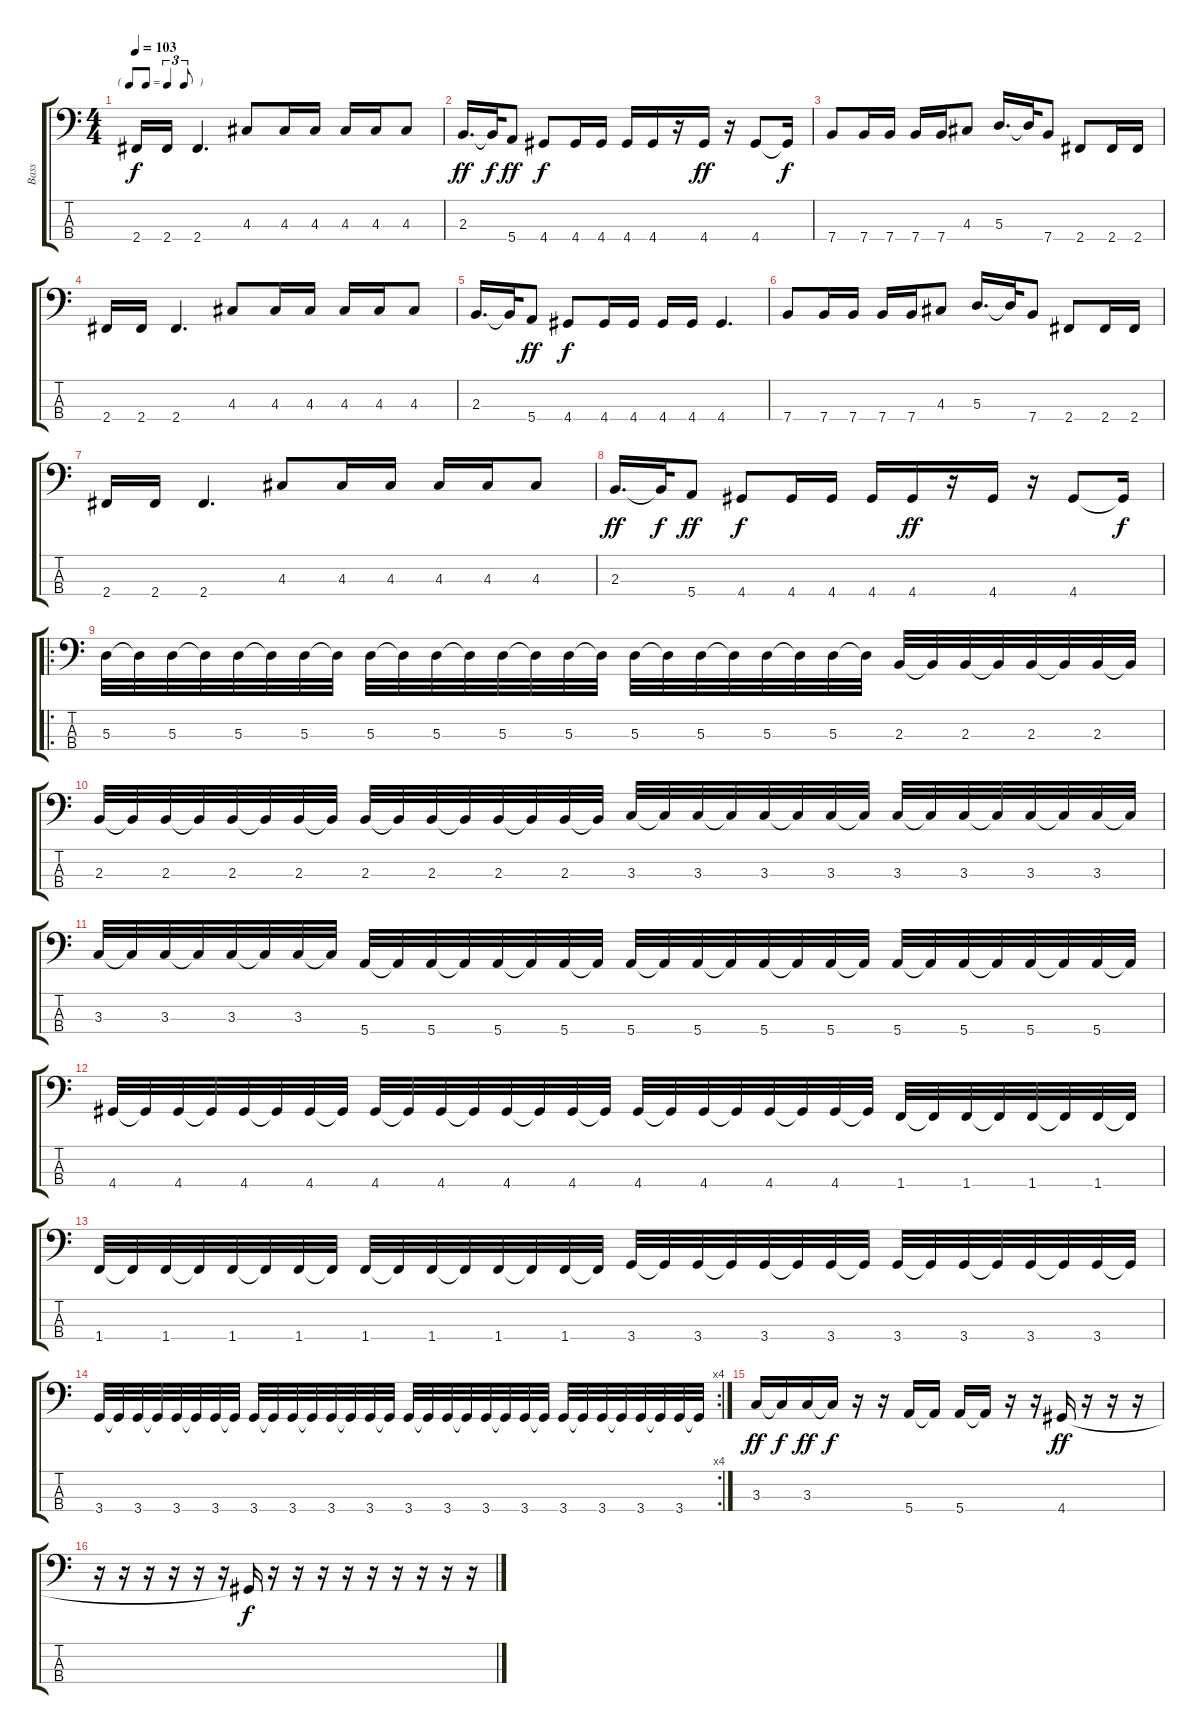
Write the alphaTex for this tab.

\track ("Bass" "Bass") {instrument electricbassfinger}
\staff {score tabs}
\tuning (G2 D2 A1 E1) {hide}
\ts (4 4)
\tf triplet8th
\tempo 103
\clef f4
\ks c
2.4.16{dy f} 2.4.16 2.4.4{d} 4.3.8 4.3.16 4.3.16 4.3.16 4.3.16 4.3.8 |
2.3.16{d dy ff} 2.3{t}.32{dy f} 5.4.8{dy ff} 4.4.8{dy f} 4.4.16 4.4.16 4.4.16 4.4.16 r.16 4.4.16{dy ff} r.16 4.4.8 4.4{t}.16{dy f} |
7.4.8 7.4.16 7.4.16 7.4.16 7.4.16 4.3.8 5.3.16{d} 5.3{t}.32 7.4.8 2.4.8 2.4.16 2.4.16 |
2.4.16 2.4.16 2.4.4{d} 4.3.8 4.3.16 4.3.16 4.3.16 4.3.16 4.3.8 |
2.3.16{d} 2.3{t}.32 5.4.8{dy ff} 4.4.8{dy f} 4.4.16 4.4.16 4.4.16 4.4.16 4.4.4{d} |
7.4.8 7.4.16 7.4.16 7.4.16 7.4.16 4.3.8 5.3.16{d} 5.3{t}.32 7.4.8 2.4.8 2.4.16 2.4.16 |
2.4.16 2.4.16 2.4.4{d} 4.3.8 4.3.16 4.3.16 4.3.16 4.3.16 4.3.8 |
2.3.16{d dy ff} 2.3{t}.32{dy f} 5.4.8{dy ff} 4.4.8{dy f} 4.4.16 4.4.16 4.4.16 4.4.16{dy ff} r.16 4.4.16 r.16 4.4.8 4.4{t}.16{dy f} |
\ro
5.3.32 5.3{t}.32 5.3.32 5.3{t}.32 5.3.32 5.3{t}.32 5.3.32 5.3{t}.32 5.3.32 5.3{t}.32 5.3.32 5.3{t}.32 5.3.32 5.3{t}.32 5.3.32 5.3{t}.32 5.3.32 5.3{t}.32 5.3.32 5.3{t}.32 5.3.32 5.3{t}.32 5.3.32 5.3{t}.32 2.3.32 2.3{t}.32 2.3.32 2.3{t}.32 2.3.32 2.3{t}.32 2.3.32 2.3{t}.32 |
2.3.32 2.3{t}.32 2.3.32 2.3{t}.32 2.3.32 2.3{t}.32 2.3.32 2.3{t}.32 2.3.32 2.3{t}.32 2.3.32 2.3{t}.32 2.3.32 2.3{t}.32 2.3.32 2.3{t}.32 3.3.32 3.3{t}.32 3.3.32 3.3{t}.32 3.3.32 3.3{t}.32 3.3.32 3.3{t}.32 3.3.32 3.3{t}.32 3.3.32 3.3{t}.32 3.3.32 3.3{t}.32 3.3.32 3.3{t}.32 |
3.3.32 3.3{t}.32 3.3.32 3.3{t}.32 3.3.32 3.3{t}.32 3.3.32 3.3{t}.32 5.4.32 5.4{t}.32 5.4.32 5.4{t}.32 5.4.32 5.4{t}.32 5.4.32 5.4{t}.32 5.4.32 5.4{t}.32 5.4.32 5.4{t}.32 5.4.32 5.4{t}.32 5.4.32 5.4{t}.32 5.4.32 5.4{t}.32 5.4.32 5.4{t}.32 5.4.32 5.4{t}.32 5.4.32 5.4{t}.32 |
4.4.32 4.4{t}.32 4.4.32 4.4{t}.32 4.4.32 4.4{t}.32 4.4.32 4.4{t}.32 4.4.32 4.4{t}.32 4.4.32 4.4{t}.32 4.4.32 4.4{t}.32 4.4.32 4.4{t}.32 4.4.32 4.4{t}.32 4.4.32 4.4{t}.32 4.4.32 4.4{t}.32 4.4.32 4.4{t}.32 1.4.32 1.4{t}.32 1.4.32 1.4{t}.32 1.4.32 1.4{t}.32 1.4.32 1.4{t}.32 |
1.4.32 1.4{t}.32 1.4.32 1.4{t}.32 1.4.32 1.4{t}.32 1.4.32 1.4{t}.32 1.4.32 1.4{t}.32 1.4.32 1.4{t}.32 1.4.32 1.4{t}.32 1.4.32 1.4{t}.32 3.4.32 3.4{t}.32 3.4.32 3.4{t}.32 3.4.32 3.4{t}.32 3.4.32 3.4{t}.32 3.4.32 3.4{t}.32 3.4.32 3.4{t}.32 3.4.32 3.4{t}.32 3.4.32 3.4{t}.32 |
\rc 4
3.4.32 3.4{t}.32 3.4.32 3.4{t}.32 3.4.32 3.4{t}.32 3.4.32 3.4{t}.32 3.4.32 3.4{t}.32 3.4.32 3.4{t}.32 3.4.32 3.4{t}.32 3.4.32 3.4{t}.32 3.4.32 3.4{t}.32 3.4.32 3.4{t}.32 3.4.32 3.4{t}.32 3.4.32 3.4{t}.32 3.4.32 3.4{t}.32 3.4.32 3.4{t}.32 3.4.32 3.4{t}.32 3.4.32 3.4{t}.32 |
3.3.16{dy ff} 3.3{t}.16{dy f} 3.3.16{dy ff} 3.3{t}.16{dy f} r.16 r.16 5.4.16 5.4{t}.16 5.4.16 5.4{t}.16 r.16 r.16 4.4.16{dy ff} r.16 r.16 r.16 |
r.16 r.16 r.16 r.16 r.16 r.16 4.4{t}.16{dy f} r.16 r.16 r.16 r.16 r.16 r.16 r.16 r.16 r.16
